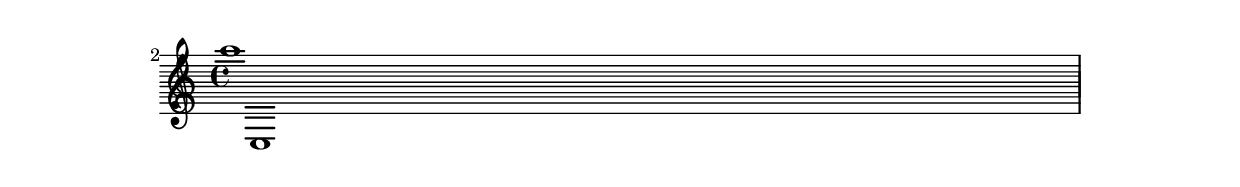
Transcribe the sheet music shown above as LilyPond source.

%% Generated by lilypond-book
%% Options: [exampleindent=10.16\mm,indent=0\mm,line-width=160\mm,paper-height=845.047\pt,paper-width=597.508\pt,papersize='(cons (* 597.508 pt) (* 845.047 pt))]
\include "lilypond-book-preamble.ly"


% ****************************************************************
% Start cut-&-pastable-section
% ****************************************************************

#(ly:set-option 'eps-box-padding 3.000000)



\paper {
  #(set-paper-size '(cons (* 597.508 pt) (* 845.047 pt)))
  indent = 0\mm
  line-width = 160\mm
  % offset the left padding, also add 1mm as lilypond creates cropped
  % images with a little space on the right
  line-width = #(- line-width (* mm  3.000000) (* mm 1))
}

\layout {
  
}




% ****************************************************************
% ly snippet:
% ****************************************************************
\sourcefilename "/lilypond-2.25.15/input/regression/system-overstrike.ly"
\sourcefileline 0
\version "2.16.0"

\header {
  texidoc = "By setting the padding between systems to a negative
value, it is possible to eliminate the anti-collision constraints.
"
}

\book {
  \paper {
    ragged-bottom = ##t
    system-system-spacing = #'((basic-distance . 1) (padding . -10))
  }

  {
    c1 \break
    c'''1
  }
}



% ****************************************************************
% end ly snippet
% ****************************************************************
